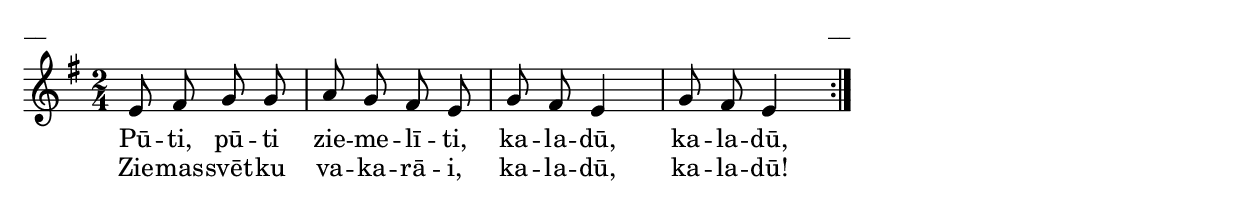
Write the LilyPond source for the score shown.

\version "2.13.16"
%\header {
%    title = "Pūti, pūti, ziemelīti"
%}
\paper {
line-width = 14\cm
left-margin = 0.4\cm
between-system-padding = 0.1\cm
between-system-space = 0.1\cm
}
\layout {
indent = #0
ragged-last = ##f
}


voiceA = \relative c' {
\clef "treble"
\key e \minor
\time 2/4
\repeat volta 2 {
e8 fis g g | a8 g fis e | 
g8 fis e4 | g8 fis e4
}
} 

lyricAA = \lyricmode {
Pū -- ti, pū -- ti zie -- me -- lī -- ti, 
ka -- la -- dū, ka -- la -- dū, 
}

lyricAB = \lyricmode {
Zie -- mas -- svēt -- ku va -- ka -- rā -- i, 
ka -- la -- dū, ka -- la -- dū!  
}

fullScore = <<
\new Staff {
<<
\new Voice = "voiceA" { \oneVoice \autoBeamOff \voiceA }
\lyricsto "voiceA" \new Lyrics \lyricAA
\lyricsto "voiceA" \new Lyrics \lyricAB
>>
}
>>

\score {
\fullScore
\header { piece = "__" opus = "__" }
}
\markup { \with-color #(x11-color 'white) \sans \smaller "__" }
\score {
\unfoldRepeats
\fullScore
\midi {
\context { \Staff \remove "Staff_performer" }
\context { \Voice \consists "Staff_performer" }
}
}



